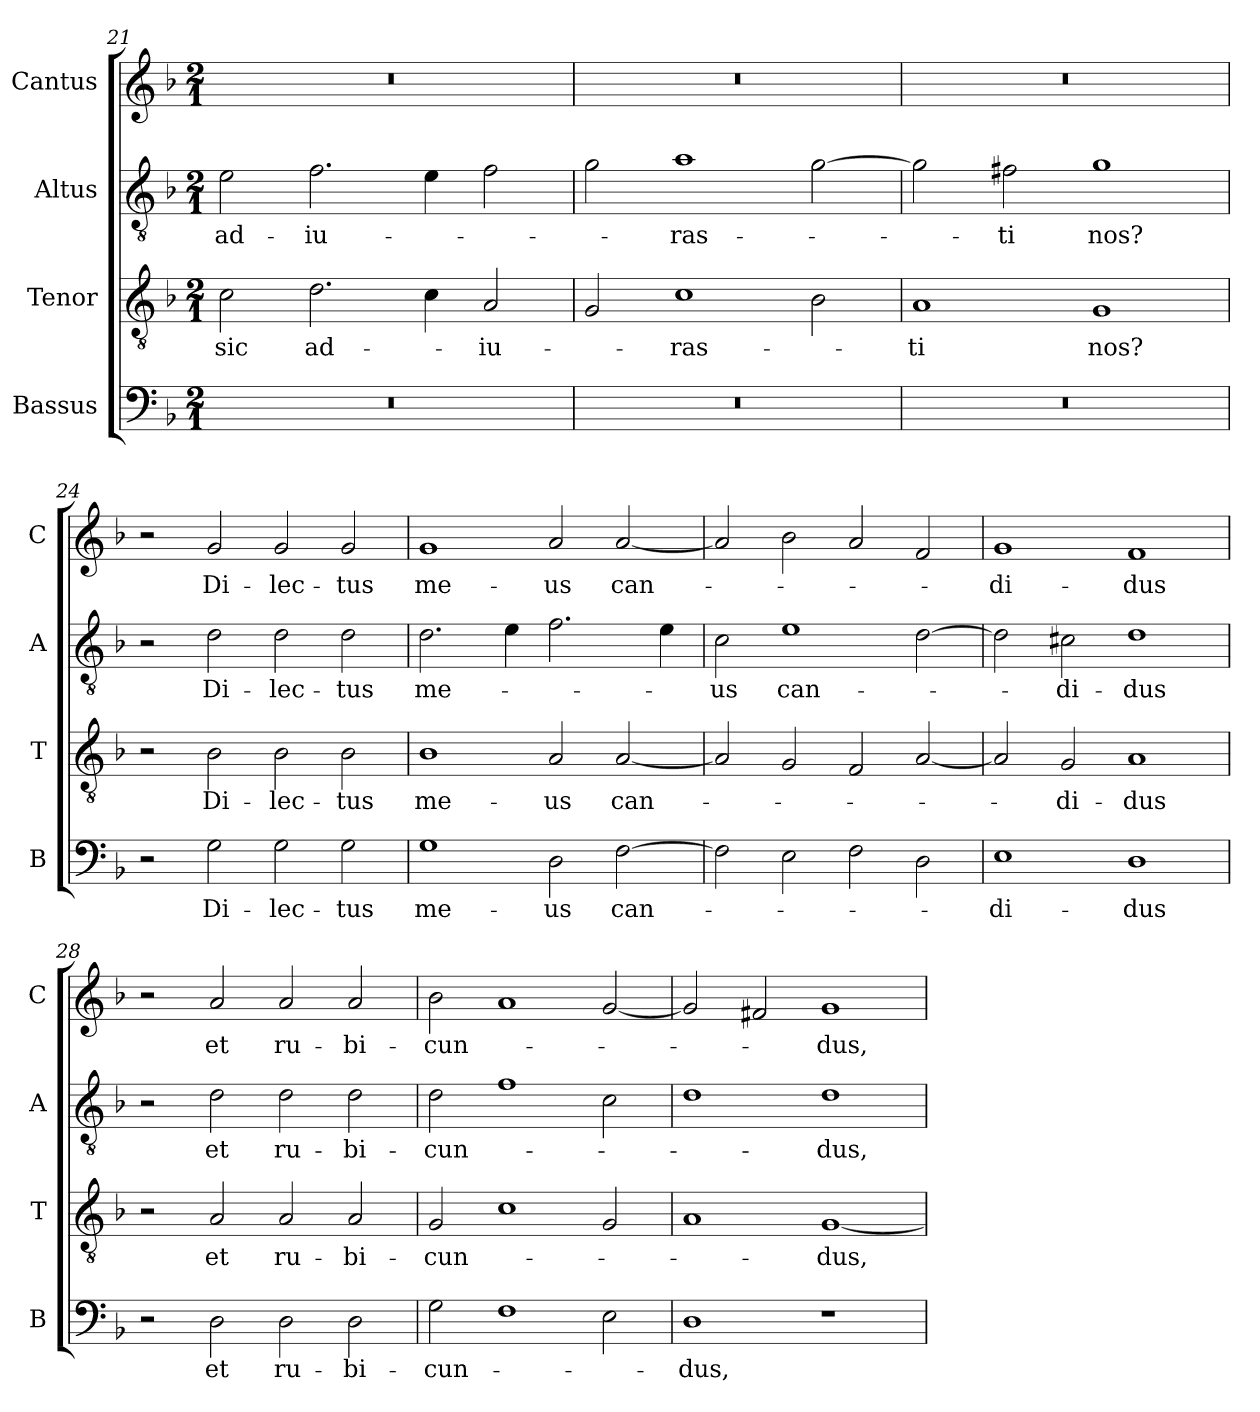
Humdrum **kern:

**kern	**text	**kern	**text	**kern	**text	**kern	**text
*part4	*part4	*part3	*part3	*part2	*part2	*part1	*part1
*staff4	*staff4	*staff3	*staff3	*staff2	*staff2	*staff1	*staff1
*I"Bassus	*	*I"Tenor	*	*I"Altus	*	*I"Cantus	*
*I'B	*	*I'T	*	*I'A	*	*I'C	*
*clefF4	*	*clefGv2	*	*clefGv2	*	*clefG2	*
*k[b-]	*	*k[b-]	*	*k[b-]	*	*k[b-]	*
*M2/1	*	*M2/1	*	*M2/1	*	*M2/1	*
=21	=21	=21	=21	=21	=21	=21	=21
0r	.	2c	sic	2e	ad-	0r	.
.	.	2.d	ad-	2.f	-iu-	.	.
.	.	4c	.	4e	.	.	.
.	.	2A	-iu-	2f	.	.	.
=22	=22	=22	=22	=22	=22	=22	=22
0r	.	2G	.	2g	.	0r	.
.	.	1c	-ras-	1a	-ras-	.	.
.	.	2B-	.	[2g	.	.	.
=23	=23	=23	=23	=23	=23	=23	=23
0r	.	1A	-ti	2g]	.	0r	.
.	.	.	.	2f#X	-ti	.	.
.	.	1G	nos?	1g	nos?	.	.
!!LO:LB:g=z
=24	=24	=24	=24	=24	=24	=24	=24
2r	.	2r	.	2r	.	2r	.
2G	Di-	2B-	Di-	2d	Di-	2g	Di-
2G	-lec-	2B-	-lec-	2d	-lec-	2g	-lec-
2G	-tus	2B-	-tus	2d	-tus	2g	-tus
=25	=25	=25	=25	=25	=25	=25	=25
1G	me-	1B-	me-	2.d	me-	1g	me-
.	.	.	.	4e	.	.	.
2D	-us	2A	-us	2.f	.	2a	-us
[2F	can-	[2A	can-	.	.	[2a	can-
.	.	.	.	4e	.	.	.
=26	=26	=26	=26	=26	=26	=26	=26
2F]	.	2A]	.	2c	-us	2a]	.
2E	.	2G	.	1e	can-	2b-	.
2F	.	2F	.	.	.	2a	.
2D	.	[2A	.	[2d	.	2f	.
=27	=27	=27	=27	=27	=27	=27	=27
1E	-di-	2A]	.	2d]	.	1g	-di-
.	.	2G	-di-	2c#X	-di-	.	.
1D	-dus	1A	-dus	1d	-dus	1f	-dus
!!LO:LB:g=z
=28	=28	=28	=28	=28	=28	=28	=28
2r	.	2r	.	2r	.	2r	.
2D	et	2A	et	2d	et	2a	et
2D	ru-	2A	ru-	2d	ru-	2a	ru-
2D	-bi-	2A	-bi-	2d	-bi-	2a	-bi-
=29	=29	=29	=29	=29	=29	=29	=29
2G	-cun-	2G	-cun-	2d	-cun-	2b-	-cun-
1F	.	1c	.	1f	.	1a	.
2E	.	2G	.	2c	.	[2g	.
=30	=30	=30	=30	=30	=30	=30	=30
1D	-dus,	1A	.	1d	.	2g]	.
.	.	.	.	.	.	2f#X	.
1r	.	[1G	-dus,	1d	-dus,	1g	-dus,
=	=	=	=	=	=	=	=
*-	*-	*-	*-	*-	*-	*-	*-
